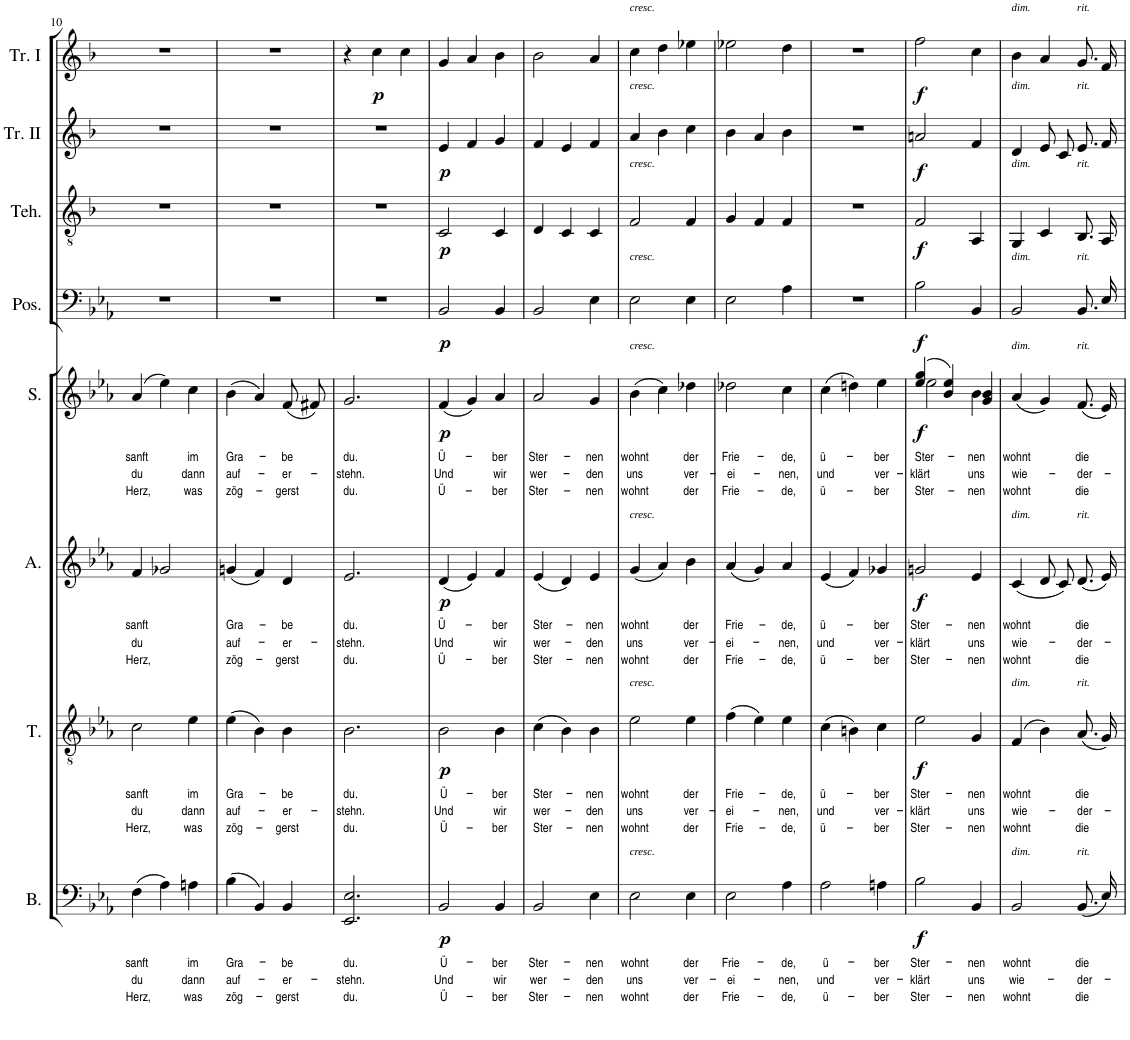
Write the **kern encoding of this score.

**kern	**text	**text	**text	**dynam	**kern	**text	**text	**text	**dynam	**kern	**text	**text	**text	**dynam	**kern	**text	**text	**text	**dynam	**kern	**dynam	**kern	**dynam	**kern	**dynam	**kern	**dynam
*part8	*part8	*part8	*part8	*part8	*part7	*part7	*part7	*part7	*part7	*part6	*part6	*part6	*part6	*part6	*part5	*part5	*part5	*part5	*part5	*part4	*part4	*part3	*part3	*part2	*part2	*part1	*part1
*staff8	*staff8	*staff8	*staff8	*staff8	*staff7	*staff7	*staff7	*staff7	*staff7	*staff6	*staff6	*staff6	*staff6	*staff6	*staff5	*staff5	*staff5	*staff5	*staff5	*staff4	*staff4	*staff3	*staff3	*staff2	*staff2	*staff1	*staff1
*I"Bass	*	*	*	*	*I"Tenor	*	*	*	*	*I"Alt	*	*	*	*	*I"Sopran	*	*	*	*	*I"Posaune	*	*I"Tenorhorn	*	*I"Trompete II in B	*	*I"Trompete I in B	*
*I'B.	*	*	*	*	*I'T.	*	*	*	*	*I'A.	*	*	*	*	*I'S.	*	*	*	*	*I'Pos.	*	*I'Teh.	*	*I'Tr. II	*	*I'Tr. I	*
!!LO:PB:g=z
*clefF4	*	*	*	*	*clefGv2	*	*	*	*	*clefG2	*	*	*	*	*clefG2	*	*	*	*	*clefF4	*	*clefGv2	*	*clefG2	*	*clefG2	*
*	*	*	*	*	*Trd7c12	*	*	*	*	*	*	*	*	*	*	*	*	*	*	*	*	*Trd1c2	*	*Trd1c2	*	*Trd1c2	*
*k[b-e-a-]	*	*	*	*	*k[b-e-a-]	*	*	*	*	*k[b-e-a-]	*	*	*	*	*k[b-e-a-]	*	*	*	*	*k[b-e-a-]	*	*k[b-]	*	*k[b-]	*	*k[b-]	*
*E-:	*	*	*	*	*E-:	*	*	*	*	*E-:	*	*	*	*	*E-:	*	*	*	*	*E-:	*	*F:	*	*F:	*	*F:	*
*M3/4	*	*	*	*	*M3/4	*	*	*	*	*M3/4	*	*	*	*	*M3/4	*	*	*	*	*M3/4	*	*M3/4	*	*M3/4	*	*M3/4	*
=10	=10	=10	=10	=10	=10	=10	=10	=10	=10	=10	=10	=10	=10	=10	=10	=10	=10	=10	=10	=10	=10	=10	=10	=10	=10	=10	=10
!	!LO:LY:b	!LO:LY:b	!LO:LY:b	!	!	!LO:LY:b	!LO:LY:b	!LO:LY:b	!	!	!LO:LY:b	!LO:LY:b	!LO:LY:b	!	!	!LO:LY:b	!LO:LY:b	!LO:LY:b	!	!	!	!	!	!	!	!	!
(4F\	sanft	du	Herz,	.	2c\	sanft	du	Herz,	.	4f/	sanft	du	Herz,	.	(4a-/	sanft	du	Herz,	.	2.r	.	2.r	.	2.r	.	2.r	.
4A-\)	.	.	.	.	.	.	.	.	.	2g-X/	.	.	.	.	4ee-\)	.	.	.	.	.	.	.	.	.	.	.	.
!	!LO:LY:b	!LO:LY:b	!LO:LY:b	!	!	!LO:LY:b	!LO:LY:b	!LO:LY:b	!	!	!	!	!	!	!	!LO:LY:b	!LO:LY:b	!LO:LY:b	!	!	!	!	!	!	!	!	!
4An\	im	dann	was	.	4e-\	im	dann	was	.	.	.	.	.	.	4cc\	im	dann	was	.	.	.	.	.	.	.	.	.
=11	=11	=11	=11	=11	=11	=11	=11	=11	=11	=11	=11	=11	=11	=11	=11	=11	=11	=11	=11	=11	=11	=11	=11	=11	=11	=11	=11
!	!LO:LY:b	!LO:LY:b	!LO:LY:b	!	!	!LO:LY:b	!LO:LY:b	!LO:LY:b	!	!	!LO:LY:b	!LO:LY:b	!LO:LY:b	!	!	!LO:LY:b	!LO:LY:b	!LO:LY:b	!	!	!	!	!	!	!	!	!
(4B-\	Gra-	auf-	zög-	.	(4e-\	Gra-	auf-	zög-	.	(4gn/	Gra-	auf-	zög-	.	(4b-\	Gra-	auf-	zög-	.	2.r	.	2.r	.	2.r	.	2.r	.
4BB-/)	.	.	.	.	4B-\)	.	.	.	.	4f/)	.	.	.	.	4a-/)	.	.	.	.	.	.	.	.	.	.	.	.
!	!LO:LY:b	!LO:LY:b	!LO:LY:b	!	!	!LO:LY:b	!LO:LY:b	!LO:LY:b	!	!	!LO:LY:b	!LO:LY:b	!LO:LY:b	!	!	!LO:LY:b	!LO:LY:b	!LO:LY:b	!	!	!	!	!	!	!	!	!
4BB-/	-be	-er-	-gerst	.	4B-\	-be	-er-	-gerst	.	4d/	-be	-er-	-gerst	.	(8f/L	-be	-er-	-gerst	.	.	.	.	.	.	.	.	.
.	.	.	.	.	.	.	.	.	.	.	.	.	.	.	8f#X/J)	.	.	.	.	.	.	.	.	.	.	.	.
=12	=12	=12	=12	=12	=12	=12	=12	=12	=12	=12	=12	=12	=12	=12	=12	=12	=12	=12	=12	=12	=12	=12	=12	=12	=12	=12	=12
!	!LO:LY:b	!LO:LY:b	!LO:LY:b	!	!	!LO:LY:b	!LO:LY:b	!LO:LY:b	!	!	!LO:LY:b	!LO:LY:b	!LO:LY:b	!	!	!LO:LY:b	!LO:LY:b	!LO:LY:b	!	!	!	!	!	!	!	!	!
2.EE-/ 2.E-/	du.	-stehn.	du.	.	2.B-\	du.	-stehn.	du.	.	2.e-/	du.	-stehn.	du.	.	2.g/	du.	-stehn.	du.	.	2.r	.	2.r	.	2.r	.	4r	.
!	!	!	!	!	!	!	!	!	!	!	!	!	!	!	!	!	!	!	!	!	!	!	!	!	!	!	!LO:DY:b
.	.	.	.	.	.	.	.	.	.	.	.	.	.	.	.	.	.	.	.	.	.	.	.	.	.	4cc\	p
.	.	.	.	.	.	.	.	.	.	.	.	.	.	.	.	.	.	.	.	.	.	.	.	.	.	4cc\	.
=13	=13	=13	=13	=13	=13	=13	=13	=13	=13	=13	=13	=13	=13	=13	=13	=13	=13	=13	=13	=13	=13	=13	=13	=13	=13	=13	=13
!	!LO:LY:b	!LO:LY:b	!LO:LY:b	!LO:DY:b	!	!LO:LY:b	!LO:LY:b	!LO:LY:b	!LO:DY:b	!	!LO:LY:b	!LO:LY:b	!LO:LY:b	!LO:DY:b	!	!LO:LY:b	!LO:LY:b	!LO:LY:b	!LO:DY:b	!	!LO:DY:b	!	!LO:DY:b	!	!LO:DY:b	!	!
2BB-/	-Ü-	Und	Ü-	p	2B-\	-Ü-	Und	Ü-	p	(4d/	-Ü-	Und	Ü-	p	(4f/	-Ü-	Und	Ü-	p	2BB-/	p	2C/	p	4e/	p	4g/	.
.	.	.	.	.	.	.	.	.	.	4e-/)	.	.	.	.	4g/)	.	.	.	.	.	.	.	.	4f/	.	4a/	.
!	!LO:LY:b	!LO:LY:b	!LO:LY:b	!	!	!LO:LY:b	!LO:LY:b	!LO:LY:b	!	!	!LO:LY:b	!LO:LY:b	!LO:LY:b	!	!	!LO:LY:b	!LO:LY:b	!LO:LY:b	!	!	!	!	!	!	!	!	!
4BB-/	ber	wir	-ber	.	4B-\	ber	wir	-ber	.	4f/	ber	wir	-ber	.	4a-/	ber	wir	-ber	.	4BB-/	.	4C/	.	4g/	.	4b-\	.
=14	=14	=14	=14	=14	=14	=14	=14	=14	=14	=14	=14	=14	=14	=14	=14	=14	=14	=14	=14	=14	=14	=14	=14	=14	=14	=14	=14
!	!LO:LY:b	!LO:LY:b	!LO:LY:b	!	!	!LO:LY:b	!LO:LY:b	!LO:LY:b	!	!	!LO:LY:b	!LO:LY:b	!LO:LY:b	!	!	!LO:LY:b	!LO:LY:b	!LO:LY:b	!	!	!	!	!	!	!	!	!
2BB-/	-Ster-	wer-	Ster-	.	(4c\	-Ster-	wer-	Ster-	.	(4e-/	-Ster-	wer-	Ster-	.	2a-/	-Ster-	wer-	Ster-	.	2BB-/	.	4D/	.	4f/	.	2b-\	.
.	.	.	.	.	4B-\)	.	.	.	.	4d/)	.	.	.	.	.	.	.	.	.	.	.	4C/	.	4e/	.	.	.
!	!LO:LY:b	!LO:LY:b	!LO:LY:b	!	!	!LO:LY:b	!LO:LY:b	!LO:LY:b	!	!	!LO:LY:b	!LO:LY:b	!LO:LY:b	!	!	!LO:LY:b	!LO:LY:b	!LO:LY:b	!	!	!	!	!	!	!	!	!
4E-\	nen	-den	-nen	.	4B-\	nen	-den	-nen	.	4e-/	nen	-den	-nen	.	4g/	nen	-den	-nen	.	4E-\	.	4C/	.	4f/	.	4a/	.
=15	=15	=15	=15	=15	=15	=15	=15	=15	=15	=15	=15	=15	=15	=15	=15	=15	=15	=15	=15	=15	=15	=15	=15	=15	=15	=15	=15
!	!	!	!	!	!	!	!	!	!	!	!	!	!	!	!	!	!	!	!	!	!	!	!	!	!	!LO:TX:a:i:t=cresc.	!
!	!	!	!	!	!	!	!	!	!	!	!	!	!	!	!	!	!	!	!	!	!	!	!	!LO:TX:a:i:t=cresc.	!	!	!
!	!	!	!	!	!	!	!	!	!	!	!	!	!	!	!	!	!	!	!	!	!	!LO:TX:a:i:t=cresc.	!	!	!	!	!
!	!	!	!	!	!	!	!	!	!	!	!	!	!	!	!	!	!	!	!	!LO:TX:a:i:t=cresc.	!	!	!	!	!	!	!
!	!	!	!	!	!	!	!	!	!	!	!	!	!	!	!LO:TX:a:i:t=cresc.	!	!	!	!	!	!	!	!	!	!	!	!
!	!	!	!	!	!	!	!	!	!	!LO:TX:a:i:t=cresc.	!	!	!	!	!	!	!	!	!	!	!	!	!	!	!	!	!
!	!	!	!	!	!LO:TX:a:i:t=cresc.	!	!	!	!	!	!	!	!	!	!	!	!	!	!	!	!	!	!	!	!	!	!
!LO:TX:a:i:t=cresc.	!	!	!	!	!	!	!	!	!	!	!	!	!	!	!	!	!	!	!	!	!	!	!	!	!	!	!
!	!LO:LY:b	!LO:LY:b	!LO:LY:b	!	!	!LO:LY:b	!LO:LY:b	!LO:LY:b	!	!	!LO:LY:b	!LO:LY:b	!LO:LY:b	!	!	!LO:LY:b	!LO:LY:b	!LO:LY:b	!	!	!	!	!	!	!	!	!
2E-\	wohnt	uns	wohnt	.	2e-\	wohnt	uns	wohnt	.	(4g/	wohnt	uns	wohnt	.	(4b-\	wohnt	uns	wohnt	.	2E-\	.	2F/	.	4a/	.	4cc\	.
.	.	.	.	.	.	.	.	.	.	4a-/)	.	.	.	.	4cc\)	.	.	.	.	.	.	.	.	4b-\	.	4dd\	.
!	!LO:LY:b	!LO:LY:b	!LO:LY:b	!	!	!LO:LY:b	!LO:LY:b	!LO:LY:b	!	!	!LO:LY:b	!LO:LY:b	!LO:LY:b	!	!	!LO:LY:b	!LO:LY:b	!LO:LY:b	!	!	!	!	!	!	!	!	!
4E-\	der	ver-	der	.	4e-\	der	ver-	der	.	4b-\	der	ver-	der	.	4dd-X\	der	ver-	der	.	4E-\	.	4F/	.	4cc\	.	4ee-X\	.
=16	=16	=16	=16	=16	=16	=16	=16	=16	=16	=16	=16	=16	=16	=16	=16	=16	=16	=16	=16	=16	=16	=16	=16	=16	=16	=16	=16
!	!LO:LY:b	!LO:LY:b	!LO:LY:b	!	!	!LO:LY:b	!LO:LY:b	!LO:LY:b	!	!	!LO:LY:b	!LO:LY:b	!LO:LY:b	!	!	!LO:LY:b	!LO:LY:b	!LO:LY:b	!	!	!	!	!	!	!	!	!
2E-\	Frie-	-ei-	Frie-	.	(4f\	Frie-	-ei-	Frie-	.	(4a-/	Frie-	-ei-	Frie-	.	2dd-X\	Frie-	-ei-	Frie-	.	2E-\	.	4G/	.	4b-\	.	2ee-X\	.
.	.	.	.	.	4e-\)	.	.	.	.	4g/)	.	.	.	.	.	.	.	.	.	.	.	4F/	.	4a/	.	.	.
!	!LO:LY:b	!LO:LY:b	!LO:LY:b	!	!	!LO:LY:b	!LO:LY:b	!LO:LY:b	!	!	!LO:LY:b	!LO:LY:b	!LO:LY:b	!	!	!LO:LY:b	!LO:LY:b	!LO:LY:b	!	!	!	!	!	!	!	!	!
4A-\	-de,	-nen,	-de,	.	4e-\	-de,	-nen,	-de,	.	4a-/	-de,	-nen,	-de,	.	4cc\	-de,	-nen,	-de,	.	4A-\	.	4F/	.	4b-\	.	4dd\	.
=17	=17	=17	=17	=17	=17	=17	=17	=17	=17	=17	=17	=17	=17	=17	=17	=17	=17	=17	=17	=17	=17	=17	=17	=17	=17	=17	=17
!	!LO:LY:b	!LO:LY:b	!LO:LY:b	!	!	!LO:LY:b	!LO:LY:b	!LO:LY:b	!	!	!LO:LY:b	!LO:LY:b	!LO:LY:b	!	!	!LO:LY:b	!LO:LY:b	!LO:LY:b	!	!	!	!	!	!	!	!	!
2A-\	ü-	und	ü-	.	(4c\	ü-	und	ü-	.	(4e-/	ü-	und	ü-	.	(4cc\	ü-	und	ü-	.	2.r	.	2.r	.	2.r	.	2.r	.
.	.	.	.	.	4Bn\)	.	.	.	.	4f/)	.	.	.	.	4ddn\)	.	.	.	.	.	.	.	.	.	.	.	.
!	!LO:LY:b	!LO:LY:b	!LO:LY:b	!	!	!LO:LY:b	!LO:LY:b	!LO:LY:b	!	!	!LO:LY:b	!LO:LY:b	!LO:LY:b	!	!	!LO:LY:b	!LO:LY:b	!LO:LY:b	!	!	!	!	!	!	!	!	!
4An\	-ber	ver-	-ber	.	4c\	-ber	ver-	-ber	.	4g-X/	-ber	ver-	-ber	.	4ee-\	-ber	ver-	-ber	.	.	.	.	.	.	.	.	.
=18	=18	=18	=18	=18	=18	=18	=18	=18	=18	=18	=18	=18	=18	=18	=18	=18	=18	=18	=18	=18	=18	=18	=18	=18	=18	=18	=18
!	!LO:LY:b	!LO:LY:b	!LO:LY:b	!LO:DY:b	!	!LO:LY:b	!LO:LY:b	!LO:LY:b	!LO:DY:b	!	!LO:LY:b	!LO:LY:b	!LO:LY:b	!LO:DY:b	!	!LO:LY:b	!LO:LY:b	!LO:LY:b	!LO:DY:b	!	!LO:DY:b	!	!LO:DY:b	!	!LO:DY:b	!	!LO:DY:b
*	*	*	*	*	*	*	*	*	*	*	*	*	*	*	*^	*	*	*	*	*	*	*	*	*	*	*	*
2B-\	Ster-	-klärt	Ster-	f	2e-\	Ster-	-klärt	Ster-	f	2gn/	Ster-	-klärt	Ster-	f	(4ee-/ 4gg/	2ee-\	Ster-	-klärt	Ster-	f	2B-\	f	2F/	f	2an/	f	2ff\	f
.	.	.	.	.	.	.	.	.	.	.	.	.	.	.	4b-/ 4ee-/)	.	.	.	.	.	.	.	.	.	.	.	.	.
!	!LO:LY:b	!LO:LY:b	!LO:LY:b	!	!	!LO:LY:b	!LO:LY:b	!LO:LY:b	!	!	!LO:LY:b	!LO:LY:b	!LO:LY:b	!	!	!	!LO:LY:b	!LO:LY:b	!LO:LY:b	!	!	!	!	!	!	!	!	!
4BB-/	-nen	uns	-nen	.	4G/	-nen	uns	-nen	.	4e-/	-nen	uns	-nen	.	4g/ 4b-/	4b-\	-nen	uns	-nen	.	4BB-/	.	4AA/	.	4f/	.	4cc\	.
=19	=19	=19	=19	=19	=19	=19	=19	=19	=19	=19	=19	=19	=19	=19	=19	=19	=19	=19	=19	=19	=19	=19	=19	=19	=19	=19	=19	=19
!	!	!	!	!	!	!	!	!	!	!	!	!	!	!	!	!	!	!	!	!	!	!	!	!	!	!	!LO:TX:a:i:t=dim.	!
!	!	!	!	!	!	!	!	!	!	!	!	!	!	!	!	!	!	!	!	!	!	!	!	!	!LO:TX:a:i:t=dim.	!	!	!
!	!	!	!	!	!	!	!	!	!	!	!	!	!	!	!	!	!	!	!	!	!	!	!LO:TX:a:i:t=dim.	!	!	!	!	!
!	!	!	!	!	!	!	!	!	!	!	!	!	!	!	!	!	!	!	!	!	!LO:TX:a:i:t=dim.	!	!	!	!	!	!	!
!	!	!	!	!	!	!	!	!	!	!	!	!	!	!	!LO:TX:a:i:t=dim.	!	!	!	!	!	!	!	!	!	!	!	!	!
!	!	!	!	!	!	!	!	!	!	!LO:TX:a:i:t=dim.	!	!	!	!	!	!	!	!	!	!	!	!	!	!	!	!	!	!
!	!	!	!	!	!LO:TX:a:i:t=dim.	!	!	!	!	!	!	!	!	!	!	!	!	!	!	!	!	!	!	!	!	!	!	!
!LO:TX:a:i:t=dim.	!	!	!	!	!	!	!	!	!	!	!	!	!	!	!	!	!	!	!	!	!	!	!	!	!	!	!	!
!	!LO:LY:b	!LO:LY:b	!LO:LY:b	!	!	!LO:LY:b	!LO:LY:b	!LO:LY:b	!	!	!LO:LY:b	!LO:LY:b	!LO:LY:b	!	!	!	!LO:LY:b	!LO:LY:b	!LO:LY:b	!	!	!	!	!	!	!	!	!
*	*	*	*	*	*	*	*	*	*	*	*	*	*	*	*v	*v	*	*	*	*	*	*	*	*	*	*	*	*
2BB-/	wohnt	wie-	wohnt	.	(4F/	wohnt	wie-	wohnt	.	(4c/	wohnt	wie-	wohnt	.	(4a-/	wohnt	wie-	wohnt	.	2BB-/	.	4GG/	.	4d/	.	4b-\	.
.	.	.	.	.	4B-\)	.	.	.	.	8d/L	.	.	.	.	4g/)	.	.	.	.	.	.	4C/	.	8e/L	.	4a/	.
.	.	.	.	.	.	.	.	.	.	8c/J)	.	.	.	.	.	.	.	.	.	.	.	.	.	8c/J	.	.	.
!	!	!	!	!	!	!	!	!	!	!	!	!	!	!	!	!	!	!	!	!	!	!	!	!	!	!LO:TX:a:i:t=rit.	!
!	!	!	!	!	!	!	!	!	!	!	!	!	!	!	!	!	!	!	!	!	!	!	!	!LO:TX:a:i:t=rit.	!	!	!
!	!	!	!	!	!	!	!	!	!	!	!	!	!	!	!	!	!	!	!	!	!	!LO:TX:a:i:t=rit.	!	!	!	!	!
!	!	!	!	!	!	!	!	!	!	!	!	!	!	!	!	!	!	!	!	!LO:TX:a:i:t=rit.	!	!	!	!	!	!	!
!	!	!	!	!	!	!	!	!	!	!	!	!	!	!	!LO:TX:a:i:t=rit.	!	!	!	!	!	!	!	!	!	!	!	!
!	!	!	!	!	!	!	!	!	!	!LO:TX:a:i:t=rit.	!	!	!	!	!	!	!	!	!	!	!	!	!	!	!	!	!
!	!	!	!	!	!LO:TX:a:i:t=rit.	!	!	!	!	!	!	!	!	!	!	!	!	!	!	!	!	!	!	!	!	!	!
!LO:TX:a:i:t=rit.	!	!	!	!	!	!	!	!	!	!	!	!	!	!	!	!	!	!	!	!	!	!	!	!	!	!	!
!	!LO:LY:b	!LO:LY:b	!LO:LY:b	!	!	!LO:LY:b	!LO:LY:b	!LO:LY:b	!	!	!LO:LY:b	!LO:LY:b	!LO:LY:b	!	!	!LO:LY:b	!LO:LY:b	!LO:LY:b	!	!	!	!	!	!	!	!	!
(8.BB-/L	die	-der-	die	.	(8.A-/L	die	-der-	die	.	(8.d/L	die	-der-	die	.	(8.f/L	die	-der-	die	.	8.BB-/L	.	8.BB-/L	.	8.e/L	.	8.g/L	.
16E-/Jk)	.	.	.	.	16G/Jk)	.	.	.	.	16e-/Jk)	.	.	.	.	16e-/Jk)	.	.	.	.	16E-/Jk	.	16AA/Jk	.	16f/Jk	.	16f/Jk	.
=	=	=	=	=	=	=	=	=	=	=	=	=	=	=	=	=	=	=	=	=	=	=	=	=	=	=	=
*-	*-	*-	*-	*-	*-	*-	*-	*-	*-	*-	*-	*-	*-	*-	*-	*-	*-	*-	*-	*-	*-	*-	*-	*-	*-	*-	*-
